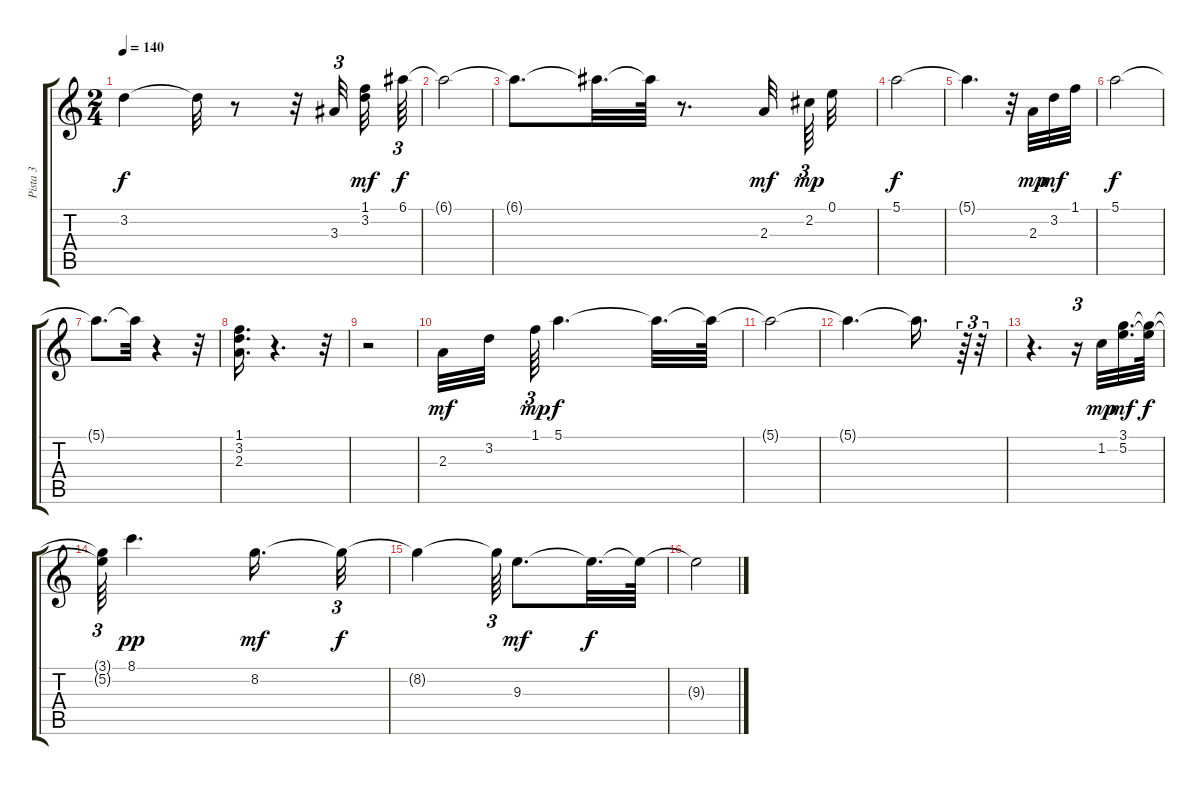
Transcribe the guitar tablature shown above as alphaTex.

\track ("Pista 3" "Pista 3") {instrument electricguitarclean}
\staff {score tabs}
\tuning (E4 B3 G3 D3 A2 E2) {hide}
\ts (2 4)
\tempo 140
\clef g2
\ks c
3.2{t}.4{dy f} 3.2{t}.32 r.8 r.32 3.3.32{tu (3 2) beam splitsecondary} (1.1 3.2).32{dy mf} 6.1.64{tu (3 2) dy f} |
6.1{t}.2 |
6.1{t}.8{d} 6.1{t}.32{d} 6.1{t}.64 r.8{d} 2.3.32{dy mf beam splitsecondary} 2.2.64{tu (3 2) dy mp} 0.1.32 |
5.1.2{dy f} |
5.1{t}.4{d} r.32 2.3.32{dy mp} 3.2.32{dy mf} 1.1.32 |
5.1.2{dy f} |
5.1{t}.8{d} 5.1{t}.32 r.4 r.32 |
(1.1 3.2 2.3).16{d} r.4{d} r.32 |
r.2 |
2.3.32{dy mf} 3.2.32{beam splitsecondary} 1.1.64{tu (3 2) dy mp} 5.1.4{d dy f} 5.1{t}.32{d} 5.1{t}.64 |
5.1{t}.2 |
5.1{t}.4{d} 5.1{t}.16{d} r.64{tu (3 2)} r.32{tu (3 2)} |
r.4{d} r.16{tu (3 2)} 1.2.32{dy mp} (3.1 5.2).32{d dy mf} (3.1{t} 5.2{t}).64{dy f} |
(3.1{t} 5.2{t}).64{tu (3 2)} 8.1.4{d dy pp} 8.2.16{d dy mf} 8.2{t}.32{tu (3 2) dy f} |
8.2{t}.4 8.2{t}.64{tu (3 2)} 9.3.8{d dy mf} 9.3{t}.32{d dy f} 9.3{t}.64 |
9.3{t}.2
